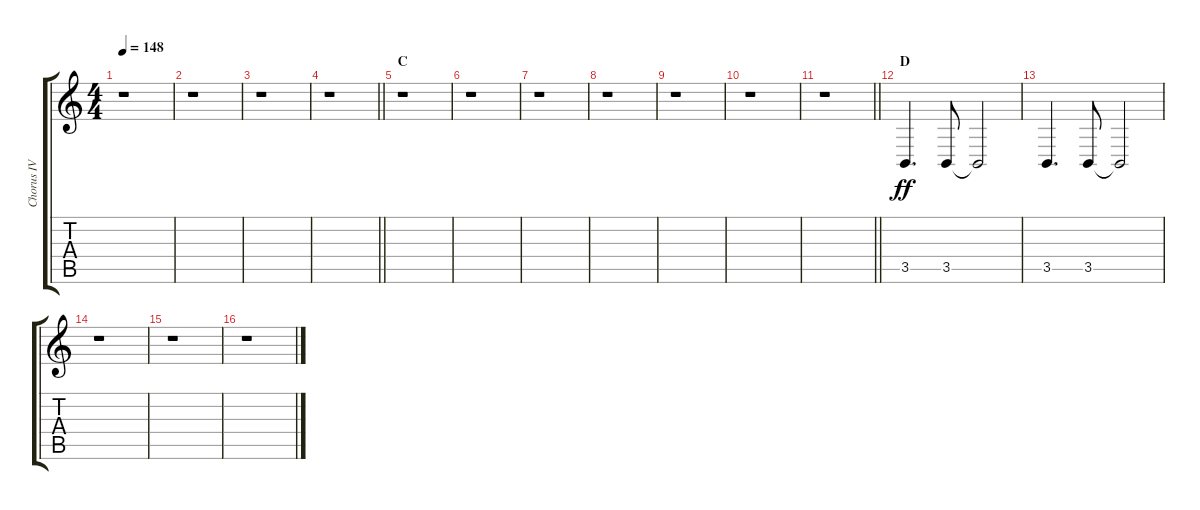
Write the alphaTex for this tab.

\track ("Chorus IV" "Chorus IV") {instrument voiceoohs}
\staff {score tabs}
\tuning (Eb4 Bb3 Gb3 Db3 Ab2 Eb2) {hide}
\ts (4 4)
\tempo 148
\clef g2
\ks c
r.1{dy ff} |
r.1 |
r.1 |
\barLineRight lightlight
r.1 |
\section ("" "C")
r.1 |
r.1 |
r.1 |
r.1 |
r.1 |
r.1 |
\barLineRight lightlight
r.1 |
\section ("" "D")
3.5.4{d} 3.5.8 3.5{t}.2 |
3.5.4{d} 3.5.8 3.5{t}.2 |
r.1 |
r.1 |
r.1
